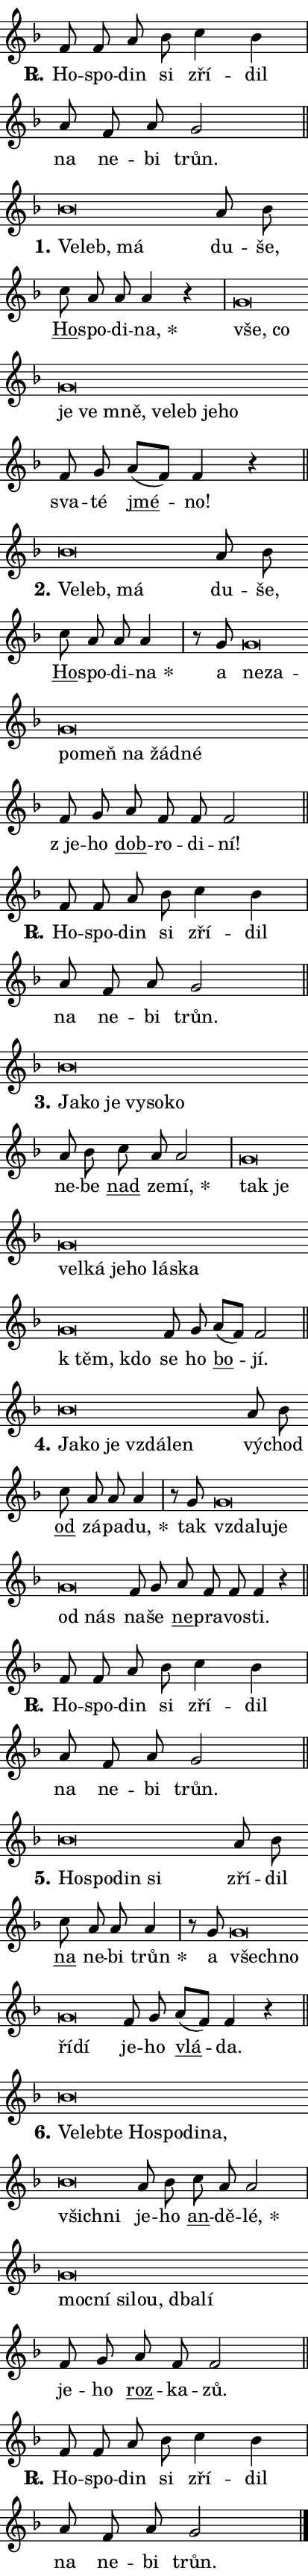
\version "2.22.1"
\header { tagline = "" }
\paper {
  indent = 0\cm
  top-margin = 0\cm
  right-margin = 0\cm
  bottom-margin = 0\cm
  left-margin = 0\cm
  paper-width = 7\cm
  page-breaking = #ly:one-page-breaking
  system-system-spacing.basic-distance = #11
  score-system-spacing.basic-distance = #11.3
  ragged-last = ##f
}


%% Author: Thomas Morley
%% https://lists.gnu.org/archive/html/lilypond-user/2020-05/msg00002.html
#(define (line-position grob)
"Returns position of @var[grob} in current system:
   @code{'start}, if at first time-step
   @code{'end}, if at last time-step
   @code{'middle} otherwise
"
  (let* ((col (ly:item-get-column grob))
         (ln (ly:grob-object col 'left-neighbor))
         (rn (ly:grob-object col 'right-neighbor))
         (col-to-check-left (if (ly:grob? ln) ln col))
         (col-to-check-right (if (ly:grob? rn) rn col))
         (break-dir-left
           (and
             (ly:grob-property col-to-check-left 'non-musical #f)
             (ly:item-break-dir col-to-check-left)))
         (break-dir-right
           (and
             (ly:grob-property col-to-check-right 'non-musical #f)
             (ly:item-break-dir col-to-check-right))))
        (cond ((eqv? 1 break-dir-left) 'start)
              ((eqv? -1 break-dir-right) 'end)
              (else 'middle))))

#(define (tranparent-at-line-position vctor)
  (lambda (grob)
  "Relying on @code{line-position} select the relevant enry from @var{vctor}.
Used to determine transparency,"
    (case (line-position grob)
      ((end) (not (vector-ref vctor 0)))
      ((middle) (not (vector-ref vctor 1)))
      ((start) (not (vector-ref vctor 2))))))

noteHeadBreakVisibility =
#(define-music-function (break-visibility)(vector?)
"Makes @code{NoteHead}s transparent relying on @var{break-visibility}"
#{
  \override NoteHead.transparent =
    #(tranparent-at-line-position break-visibility)
#})

#(define delete-ledgers-for-transparent-note-heads
  (lambda (grob)
    "Reads whether a @code{NoteHead} is transparent.
If so this @code{NoteHead} is removed from @code{'note-heads} from
@var{grob}, which is supposed to be @code{LedgerLineSpanner}.
As a result ledgers are not printed for this @code{NoteHead}"
    (let* ((nhds-array (ly:grob-object grob 'note-heads))
           (nhds-list
             (if (ly:grob-array? nhds-array)
                 (ly:grob-array->list nhds-array)
                 '()))
           ;; Relies on the transparent-property being done before
           ;; Staff.LedgerLineSpanner.after-line-breaking is executed.
           ;; This is fragile ...
           (to-keep
             (remove
               (lambda (nhd)
                 (ly:grob-property nhd 'transparent #f))
               nhds-list)))
      ;; TODO find a better method to iterate over grob-arrays, similiar
      ;; to filter/remove etc for lists
      ;; For now rebuilt from scratch
      (set! (ly:grob-object grob 'note-heads)  '())
      (for-each
        (lambda (nhd)
          (ly:pointer-group-interface::add-grob grob 'note-heads nhd))
        to-keep))))

hideNotes = {
  \noteHeadBreakVisibility #begin-of-line-visible
}
unHideNotes = {
  \noteHeadBreakVisibility #all-visible
}

% work-around for resetting accidentals
% https://lilypond.org/doc/v2.23/Documentation/notation/displaying-rhythms#unmetered-music
cadenzaMeasure = {
  \cadenzaOff
  \partial 1024 s1024
  \cadenzaOn
}

#(define-markup-command (accent layout props text) (markup?)
  "Underline accented syllable"
  (interpret-markup layout props
    #{\markup \override #'(offset . 4.3) \underline { #text }#}))

responsum = \markup \concat {
  "R" \hspace #-1.05 \path #0.1 #'((moveto 0 0.07) (lineto 0.9 0.8)) \hspace #0.05 "."
}

\layout {
    \context {
        \Staff
        \remove "Time_signature_engraver"
        \override LedgerLineSpanner.after-line-breaking = #delete-ledgers-for-transparent-note-heads
    }
    \context {
        \Voice {
            \override NoteHead.output-attributes = #'((class . "notehead"))
            \override Hairpin.height = #0.55
        }
    }
    \context {
        \Lyrics {
            \override StanzaNumber.output-attributes = #'((class . "stanzanumber"))
            \override LyricSpace.minimum-distance = #0.9
            \override LyricText.font-name = #"TeX Gyre Schola"
            \override LyricText.font-size = 1
            \override StanzaNumber.font-name = #"TeX Gyre Schola Bold"
            \override StanzaNumber.font-size = 1
        }
    }
}

% magnetic-lyrics.ily
%
%   written by
%     Jean Abou Samra <jean@abou-samra.fr>
%     Werner Lemberg <wl@gnu.org>
%
%   adapted by
%     Jiri Hon <jiri.hon@gmail.com>
%
% Version 2022-Apr-15

% https://www.mail-archive.com/lilypond-user@gnu.org/msg149350.html

#(define (Left_hyphen_pointer_engraver context)
   "Collect syllable-hyphen-syllable occurrences in lyrics and store
them in properties.  This engraver only looks to the left.  For
example, if the lyrics input is @code{foo -- bar}, it does the
following.

@itemize @bullet
@item
Set the @code{text} property of the @code{LyricHyphen} grob between
@q{foo} and @q{bar} to @code{foo}.

@item
Set the @code{left-hyphen} property of the @code{LyricText} grob with
text @q{foo} to the @code{LyricHyphen} grob between @q{foo} and
@q{bar}.
@end itemize

Use this auxiliary engraver in combination with the
@code{lyric-@/text::@/apply-@/magnetic-@/offset!} hook."
   (let ((hyphen #f)
         (text #f))
     (make-engraver
      (acknowledgers
       ((lyric-syllable-interface engraver grob source-engraver)
        (set! text grob)))
      (end-acknowledgers
       ((lyric-hyphen-interface engraver grob source-engraver)
        ;(when (not (grob::has-interface grob 'lyric-space-interface))
          (set! hyphen grob)));)
      ((stop-translation-timestep engraver)
       (when (and text hyphen)
         (ly:grob-set-object! text 'left-hyphen hyphen))
       (set! text #f)
       (set! hyphen #f)))))

#(define (lyric-text::apply-magnetic-offset! grob)
   "If the space between two syllables is less than the value in
property @code{LyricText@/.details@/.squash-threshold}, move the right
syllable to the left so that it gets concatenated with the left
syllable.

Use this function as a hook for
@code{LyricText@/.after-@/line-@/breaking} if the
@code{Left_@/hyphen_@/pointer_@/engraver} is active."
   (let ((hyphen (ly:grob-object grob 'left-hyphen #f)))
     (when hyphen
       (let ((left-text (ly:spanner-bound hyphen LEFT)))
         (when (grob::has-interface left-text 'lyric-syllable-interface)
           (let* ((common (ly:grob-common-refpoint grob left-text X))
                  (this-x-ext (ly:grob-extent grob common X))
                  (left-x-ext
                   (begin
                     ;; Trigger magnetism for left-text.
                     (ly:grob-property left-text 'after-line-breaking)
                     (ly:grob-extent left-text common X)))
                  ;; `delta` is the gap width between two syllables.
                  (delta (- (interval-start this-x-ext)
                            (interval-end left-x-ext)))
                  (details (ly:grob-property grob 'details))
                  (threshold (assoc-get 'squash-threshold details 0.2)))
             (when (< delta threshold)
               (let* (;; We have to manipulate the input text so that
                      ;; ligatures crossing syllable boundaries are not
                      ;; disabled.  For languages based on the Latin
                      ;; script this is essentially a beautification.
                      ;; However, for non-Western scripts it can be a
                      ;; necessity.
                      (lt (ly:grob-property left-text 'text))
                      (rt (ly:grob-property grob 'text))
                      (is-space (grob::has-interface hyphen 'lyric-space-interface))
                      (space (if is-space " " ""))
                      (space-markup (grob-interpret-markup grob " "))
                      (space-size (interval-length (ly:stencil-extent space-markup X)))
                      (extra-delta (if is-space space-size 0))
                      ;; Append new syllable.
                      (ltrt-space (if (and (string? lt) (string? rt))
                                (string-append lt space rt)
                                (make-concat-markup (list lt space rt))))
                      ;; Right-align `ltrt` to the right side.
                      (ltrt-space-markup (grob-interpret-markup
                               grob
                               (make-translate-markup
                                (cons (interval-length this-x-ext) 0)
                                (make-right-align-markup ltrt-space)))))
                 (begin
                   ;; Don't print `left-text`.
                   (ly:grob-set-property! left-text 'stencil #f)
                   ;; Set text and stencil (which holds all collected
                   ;; syllables so far) and shift it to the left.
                   (ly:grob-set-property! grob 'text ltrt-space)
                   (ly:grob-set-property! grob 'stencil ltrt-space-markup)
                   (ly:grob-translate-axis! grob (- (- delta extra-delta)) X))))))))))


#(define (lyric-hyphen::displace-bounds-first grob)
   ;; Make very sure this callback isn't triggered too early.
   (let ((left (ly:spanner-bound grob LEFT))
         (right (ly:spanner-bound grob RIGHT)))
     (ly:grob-property left 'after-line-breaking)
     (ly:grob-property right 'after-line-breaking)
     (ly:lyric-hyphen::print grob)))

squashThreshold = #0.4

\layout {
  \context {
    \Lyrics
    \consists #Left_hyphen_pointer_engraver
    \override LyricText.after-line-breaking =
      #lyric-text::apply-magnetic-offset!
    \override LyricHyphen.stencil = #lyric-hyphen::displace-bounds-first
    \override LyricText.details.squash-threshold = \squashThreshold
    \override LyricHyphen.minimum-distance = 0
    \override LyricHyphen.minimum-length = \squashThreshold
  }
}

squash = \override LyricText.details.squash-threshold = 9999
unSquash = \override LyricText.details.squash-threshold = \squashThreshold

left = \override LyricText.self-alignment-X = #LEFT
unLeft = \revert LyricText.self-alignment-X

starOffset = #(lambda (grob) 
                (let ((x_offset (ly:self-alignment-interface::aligned-on-x-parent grob)))
                  (if (= x_offset 0) 0 (+ x_offset 1.2))))

star = #(define-music-function (syllable)(string?)
"Append star separator at the end of a syllable"
#{
  \once \override LyricText.X-offset = #starOffset
  \lyricmode { \markup {
    #syllable
    \override #'((font-name . "TeX Gyre Schola Bold")) \hspace #0.2 \lower #0.65 \larger "*"
  } }
#})

starAccent = #(define-music-function (syllable)(string?)
"Append star separator at the end of a syllable and make accent"
#{
  \once \override LyricText.X-offset = #starOffset
  \lyricmode { \markup {
    \accent #syllable
    \override #'((font-name . "TeX Gyre Schola Bold")) \hspace #0.2 \lower #0.65 \larger "*"
  } }
#})

breath = #(define-music-function (syllable)(string?)
"Append breathing indicator at the end of a syllable"
#{
  \lyricmode { \markup { #syllable "+" } }
#})

optionalBreath = #(define-music-function (syllable)(string?)
"Append optional breathing indicator at the end of a syllable"
#{
  \lyricmode { \markup { #syllable "(+)" } }
#})


\score {
    <<
        \new Voice = "melody" { \cadenzaOn \key f \major \relative { f'8 f a bes c4 bes \cadenzaMeasure \bar "|" a8 f a g2 \cadenzaMeasure \bar "||" \break } }
        \new Lyrics \lyricsto "melody" { \lyricmode { \set stanza = \responsum
Ho -- spo -- din si zří -- dil na ne -- bi trůn. } }
    >>
    \layout {}
}

\score {
    <<
        \new Voice = "melody" { \cadenzaOn \key f \major \relative { bes'\breve*1/16 \hideNotes \breve*1/16 \breve*1/16 \bar "" \unHideNotes a8 bes \bar "" c a a a4 r \cadenzaMeasure \bar "|" g\breve*1/16 \hideNotes \breve*1/16 \bar "" \breve*1/16 \bar "" \breve*1/16 \bar "" \breve*1/16 \bar "" \breve*1/16 \bar "" \breve*1/16 \bar "" \breve*1/16 \breve*1/16 \bar "" \unHideNotes f8 g \bar "" a[( f)] f4 r \cadenzaMeasure \bar "||" \break } }
        \new Lyrics \lyricsto "melody" { \lyricmode { \set stanza = "1."
\left Ve -- \squash leb, má \unLeft \unSquash du -- še, \markup \accent Ho -- spo -- di -- \star na, \left vše, \squash co je ve mně, ve -- leb je -- ho \unLeft \unSquash sva -- té \markup \accent jmé -- no! } }
    >>
    \layout {}
}

\score {
    <<
        \new Voice = "melody" { \cadenzaOn \key f \major \relative { bes'\breve*1/16 \hideNotes \breve*1/16 \breve*1/16 \bar "" \unHideNotes a8 bes \bar "" c a a a4 \cadenzaMeasure \bar "|" r8 g8 g\breve*1/16 \hideNotes \breve*1/16 \bar "" \breve*1/16 \bar "" \breve*1/16 \bar "" \breve*1/16 \bar "" \breve*1/16 \breve*1/16 \bar "" \unHideNotes f8 g \bar "" a f f f2 \cadenzaMeasure \bar "||" \break } }
        \new Lyrics \lyricsto "melody" { \lyricmode { \set stanza = "2."
\left Ve -- \squash leb, má \unLeft \unSquash du -- še, \markup \accent Ho -- spo -- di -- \star na a \left ne -- \squash za -- po -- meň na žád -- né \unLeft \unSquash "z je" -- ho \markup \accent dob -- ro -- di -- ní! } }
    >>
    \layout {}
}

\score {
    <<
        \new Voice = "melody" { \cadenzaOn \key f \major \relative { f'8 f a bes c4 bes \cadenzaMeasure \bar "|" a8 f a g2 \cadenzaMeasure \bar "||" \break } }
        \new Lyrics \lyricsto "melody" { \lyricmode { \set stanza = \responsum
Ho -- spo -- din si zří -- dil na ne -- bi trůn. } }
    >>
    \layout {}
}

\score {
    <<
        \new Voice = "melody" { \cadenzaOn \key f \major \relative { bes'\breve*1/16 \hideNotes \breve*1/16 \bar "" \breve*1/16 \bar "" \breve*1/16 \bar "" \breve*1/16 \breve*1/16 \bar "" \unHideNotes a8 bes \bar "" c a a2 \cadenzaMeasure \bar "|" g\breve*1/16 \hideNotes \breve*1/16 \bar "" \breve*1/16 \bar "" \breve*1/16 \bar "" \breve*1/16 \bar "" \breve*1/16 \bar "" \breve*1/16 \bar "" \breve*1/16 \bar "" \breve*1/16 \breve*1/16 \bar "" \unHideNotes f8 g \bar "" a[( f)] f2 \cadenzaMeasure \bar "||" \break } }
        \new Lyrics \lyricsto "melody" { \lyricmode { \set stanza = "3."
\left Ja -- \squash ko je vy -- so -- ko \unLeft \unSquash ne -- be \markup \accent nad ze -- \star mí, \left tak \squash je vel -- ká je -- ho lá -- ska "k těm," kdo \unLeft \unSquash se ho \markup \accent bo -- jí. } }
    >>
    \layout {}
}

\score {
    <<
        \new Voice = "melody" { \cadenzaOn \key f \major \relative { bes'\breve*1/16 \hideNotes \breve*1/16 \bar "" \breve*1/16 \bar "" \breve*1/16 \breve*1/16 \bar "" \unHideNotes a8 bes \bar "" c a a a4 \cadenzaMeasure \bar "|" r8 g8 g\breve*1/16 \hideNotes \breve*1/16 \bar "" \breve*1/16 \bar "" \breve*1/16 \breve*1/16 \bar "" \unHideNotes f8 g \bar "" a f f f4 r \cadenzaMeasure \bar "||" \break } }
        \new Lyrics \lyricsto "melody" { \lyricmode { \set stanza = "4."
\left Ja -- \squash ko je vzdá -- len \unLeft \unSquash vý -- chod \markup \accent od zá -- pa -- \star du, tak \left vzda -- \squash lu -- je od nás \unLeft \unSquash na -- še \markup \accent ne -- pra -- vo -- sti. } }
    >>
    \layout {}
}

\score {
    <<
        \new Voice = "melody" { \cadenzaOn \key f \major \relative { f'8 f a bes c4 bes \cadenzaMeasure \bar "|" a8 f a g2 \cadenzaMeasure \bar "||" \break } }
        \new Lyrics \lyricsto "melody" { \lyricmode { \set stanza = \responsum
Ho -- spo -- din si zří -- dil na ne -- bi trůn. } }
    >>
    \layout {}
}

\score {
    <<
        \new Voice = "melody" { \cadenzaOn \key f \major \relative { bes'\breve*1/16 \hideNotes \breve*1/16 \bar "" \breve*1/16 \breve*1/16 \bar "" \unHideNotes a8 bes \bar "" c a a a4 \cadenzaMeasure \bar "|" r8 g8 g\breve*1/16 \hideNotes \breve*1/16 \bar "" \breve*1/16 \breve*1/16 \bar "" \unHideNotes f8 g \bar "" a[( f)] f4 r \cadenzaMeasure \bar "||" \break } }
        \new Lyrics \lyricsto "melody" { \lyricmode { \set stanza = "5."
\left Ho -- \squash spo -- din si \unLeft \unSquash zří -- dil \markup \accent na ne -- bi \star trůn a \left všech -- \squash no ří -- dí \unLeft \unSquash je -- ho \markup \accent vlá -- da. } }
    >>
    \layout {}
}

\score {
    <<
        \new Voice = "melody" { \cadenzaOn \key f \major \relative { bes'\breve*1/16 \hideNotes \breve*1/16 \bar "" \breve*1/16 \bar "" \breve*1/16 \bar "" \breve*1/16 \bar "" \breve*1/16 \bar "" \breve*1/16 \bar "" \breve*1/16 \breve*1/16 \bar "" \unHideNotes a8 bes \bar "" c a a2 \cadenzaMeasure \bar "|" g\breve*1/16 \hideNotes \breve*1/16 \bar "" \breve*1/16 \bar "" \breve*1/16 \bar "" \breve*1/16 \breve*1/16 \bar "" \unHideNotes f8 g \bar "" a f f2 \cadenzaMeasure \bar "||" \break } }
        \new Lyrics \lyricsto "melody" { \lyricmode { \set stanza = "6."
\left Ve -- \squash leb -- te Ho -- spo -- di -- na, všich -- ni \unLeft \unSquash je -- ho \markup \accent an -- dě -- \star lé, \left moc -- \squash ní si -- lou, dba -- lí \unLeft \unSquash je -- ho \markup \accent roz -- ka -- zů. } }
    >>
    \layout {}
}

\score {
    <<
        \new Voice = "melody" { \cadenzaOn \key f \major \relative { f'8 f a bes c4 bes \cadenzaMeasure \bar "|" a8 f a g2 \cadenzaMeasure \bar "||" \break } \bar "|." }
        \new Lyrics \lyricsto "melody" { \lyricmode { \set stanza = \responsum
Ho -- spo -- din si zří -- dil na ne -- bi trůn. } }
    >>
    \layout {}
}
